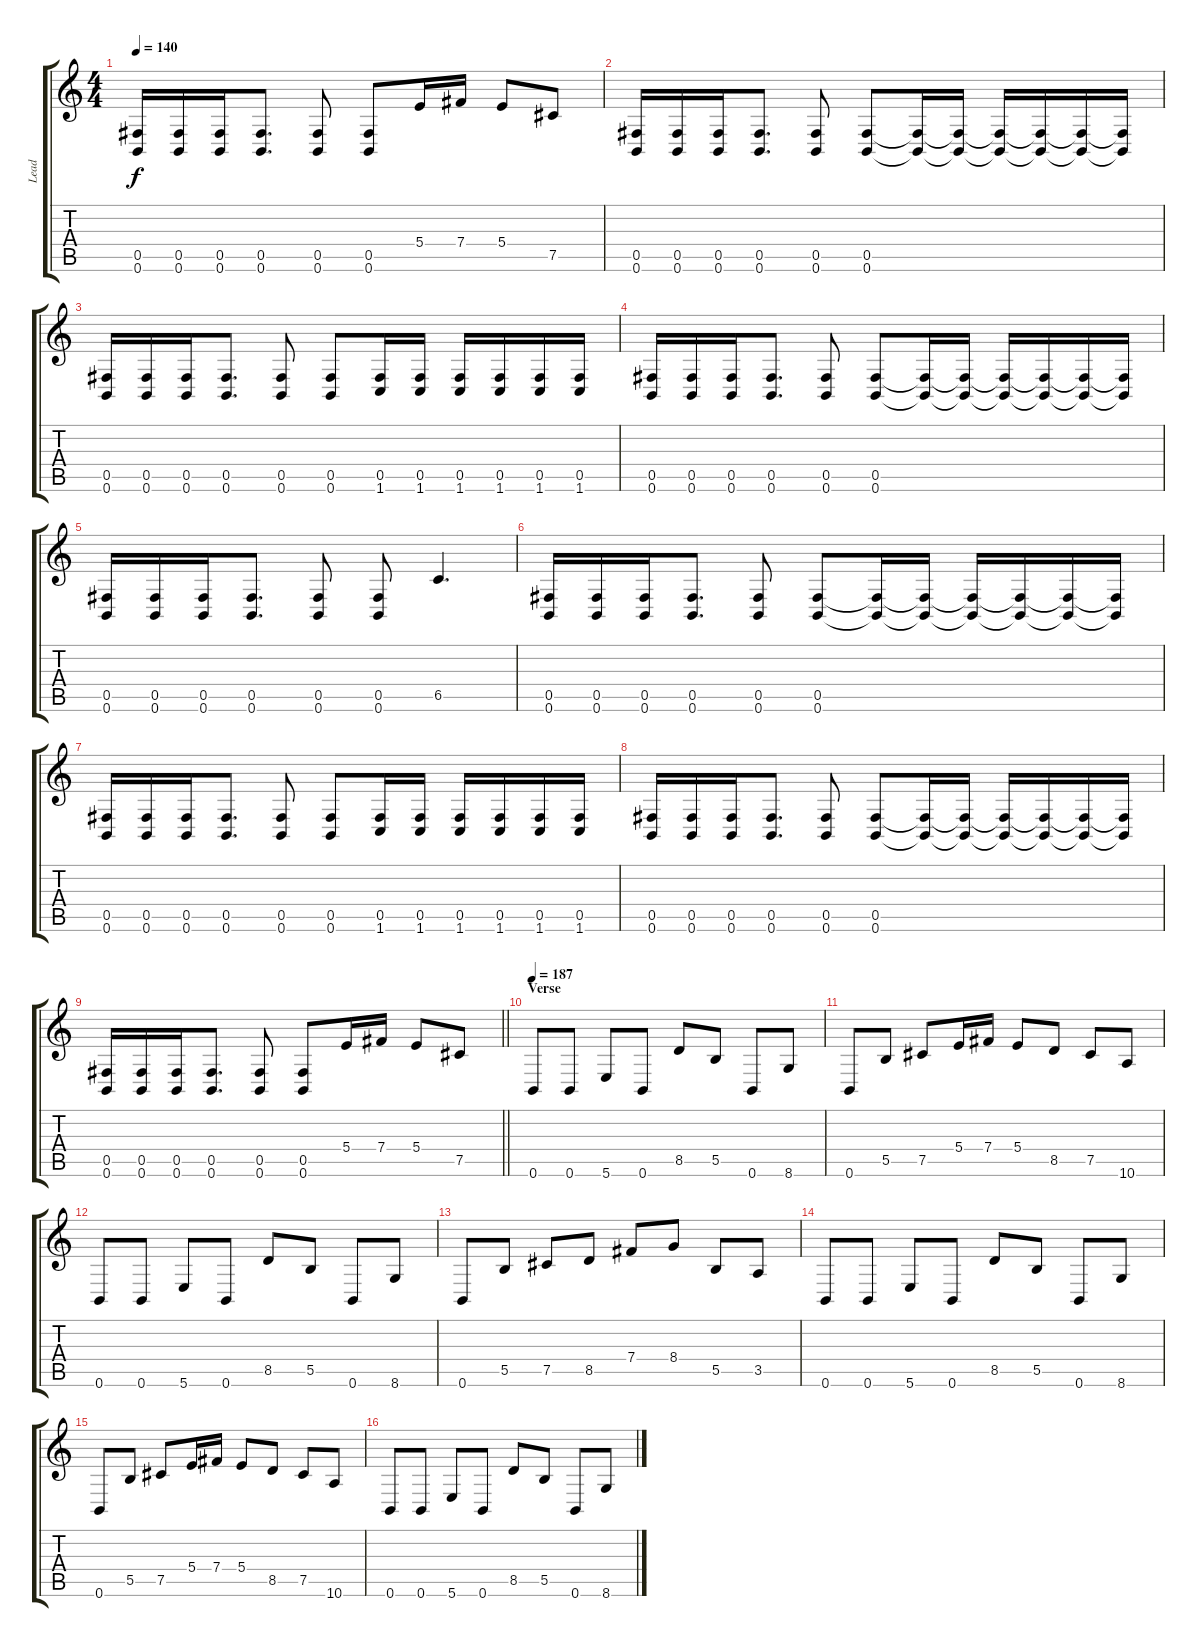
\track ("Lead" "Lead") {instrument distortionguitar}
\staff {score tabs}
\tuning (Db4 Ab3 E3 B2 Gb2 B1) {hide}
\ts (4 4)
\tempo 140
\clef g2
\ks c
(0.5 0.6).16{dy f} (0.5 0.6).16 (0.5 0.6).16 (0.5 0.6).8{d} (0.5 0.6).8 (0.5 0.6).8 5.4.16 7.4.16 5.4.8 7.5.8 |
(0.5 0.6).16 (0.5 0.6).16 (0.5 0.6).16 (0.5 0.6).8{d} (0.5 0.6).8 (0.5 0.6).8 (0.5{t} 0.6{t}).16 (0.5{t} 0.6{t}).16 (0.5{t} 0.6{t}).16 (0.5{t} 0.6{t}).16 (0.5{t} 0.6{t}).16 (0.5{t} 0.6{t}).16 |
(0.5 0.6).16 (0.5 0.6).16 (0.5 0.6).16 (0.5 0.6).8{d} (0.5 0.6).8 (0.5 0.6).8 (0.5 1.6).16 (0.5 1.6).16 (0.5 1.6).16 (0.5 1.6).16 (0.5 1.6).16 (0.5 1.6).16 |
(0.5 0.6).16 (0.5 0.6).16 (0.5 0.6).16 (0.5 0.6).8{d} (0.5 0.6).8 (0.5 0.6).8 (0.5{t} 0.6{t}).16 (0.5{t} 0.6{t}).16 (0.5{t} 0.6{t}).16 (0.5{t} 0.6{t}).16 (0.5{t} 0.6{t}).16 (0.5{t} 0.6{t}).16 |
(0.5 0.6).16 (0.5 0.6).16 (0.5 0.6).16 (0.5 0.6).8{d} (0.5 0.6).8 (0.5 0.6).8 6.5.4{d} |
(0.5 0.6).16 (0.5 0.6).16 (0.5 0.6).16 (0.5 0.6).8{d} (0.5 0.6).8 (0.5 0.6).8 (0.5{t} 0.6{t}).16 (0.5{t} 0.6{t}).16 (0.5{t} 0.6{t}).16 (0.5{t} 0.6{t}).16 (0.5{t} 0.6{t}).16 (0.5{t} 0.6{t}).16 |
(0.5 0.6).16 (0.5 0.6).16 (0.5 0.6).16 (0.5 0.6).8{d} (0.5 0.6).8 (0.5 0.6).8 (0.5 1.6).16 (0.5 1.6).16 (0.5 1.6).16 (0.5 1.6).16 (0.5 1.6).16 (0.5 1.6).16 |
(0.5 0.6).16 (0.5 0.6).16 (0.5 0.6).16 (0.5 0.6).8{d} (0.5 0.6).8 (0.5 0.6).8 (0.5{t} 0.6{t}).16 (0.5{t} 0.6{t}).16 (0.5{t} 0.6{t}).16 (0.5{t} 0.6{t}).16 (0.5{t} 0.6{t}).16 (0.5{t} 0.6{t}).16 |
\barLineRight lightlight
(0.5 0.6).16 (0.5 0.6).16 (0.5 0.6).16 (0.5 0.6).8{d} (0.5 0.6).8 (0.5 0.6).8 5.4.16 7.4.16 5.4.8 7.5.8 |
\section ("" "Verse")
\tempo 187
0.6.8 0.6.8 5.6.8 0.6.8 8.5.8 5.5.8 0.6.8 8.6.8 |
0.6.8 5.5.8 7.5.8 5.4.16 7.4.16 5.4.8 8.5.8 7.5.8 10.6.8 |
0.6.8 0.6.8 5.6.8 0.6.8 8.5.8 5.5.8 0.6.8 8.6.8 |
0.6.8 5.5.8 7.5.8 8.5.8 7.4.8 8.4.8 5.5.8 3.5.8 |
0.6.8 0.6.8 5.6.8 0.6.8 8.5.8 5.5.8 0.6.8 8.6.8 |
0.6.8 5.5.8 7.5.8 5.4.16 7.4.16 5.4.8 8.5.8 7.5.8 10.6.8 |
0.6.8 0.6.8 5.6.8 0.6.8 8.5.8 5.5.8 0.6.8 8.6.8
